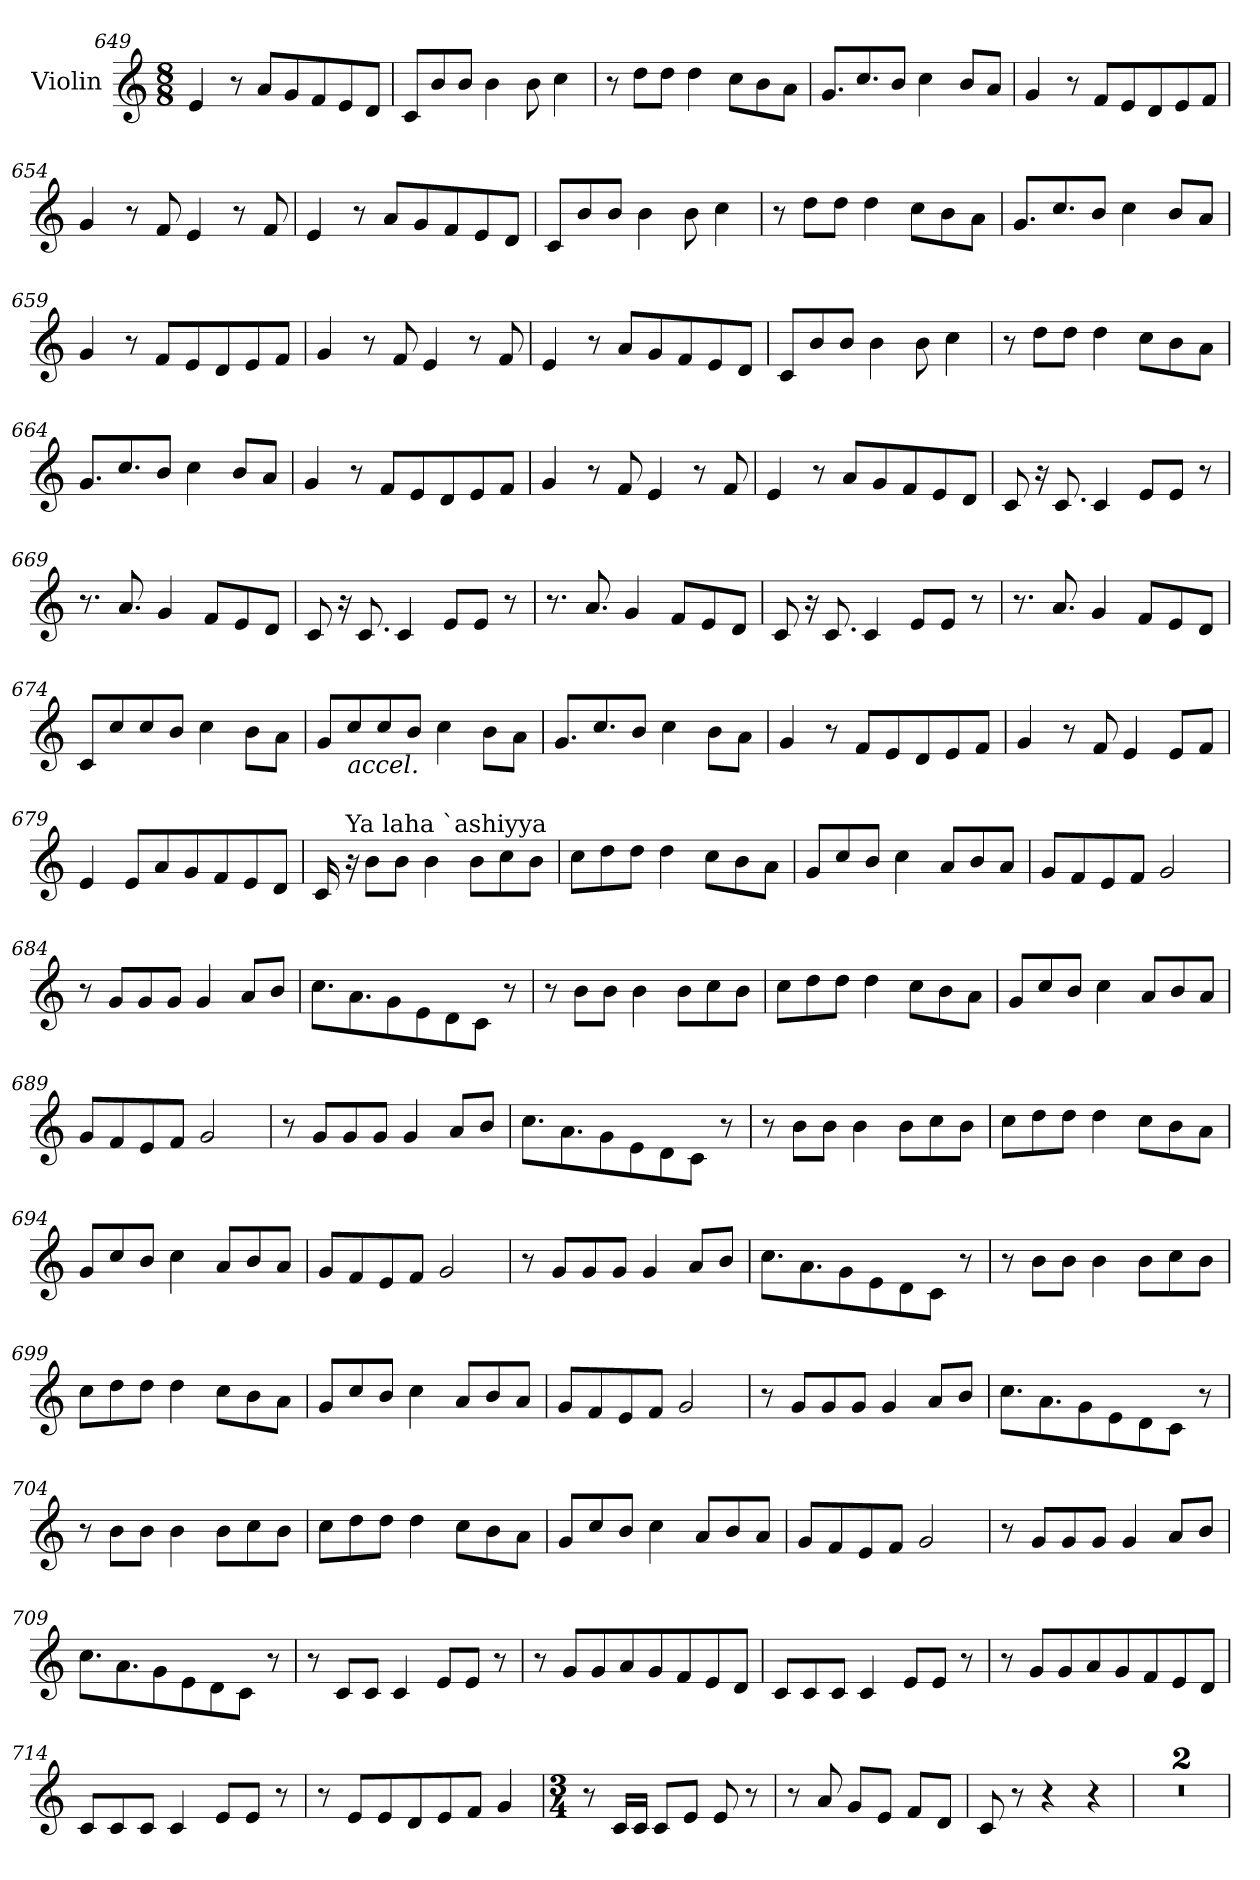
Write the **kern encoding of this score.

**kern
*part1
*staff1
*I"Violin
*clefG2
*k[]
*M8/8
=649
4e/
8r
8a/L
8g/
8f/
8e/
8d/J
=650
8c/L
8b/
8b/J
4b\
8b\
4cc\
!!LO:LB:g=z
=651
8r
8dd\L
8dd\J
4dd\
8cc\L
8b\
8a\J
=652
8.g/L
8.cc/
8b/J
4cc\
8b/L
8a/J
=653
4g/
8r
8f/L
8e/
8d/
8e/
8f/J
=654
4g/
8r
8f/
4e/
8r
8f/
!!LO:LB:g=z
=655
4e/
8r
8a/L
8g/
8f/
8e/
8d/J
=656
8c/L
8b/
8b/J
4b\
8b\
4cc\
=657
8r
8dd\L
8dd\J
4dd\
8cc\L
8b\
8a\J
=658
8.g/L
8.cc/
8b/J
4cc\
8b/L
8a/J
!!LO:LB:g=z
=659
4g/
8r
8f/L
8e/
8d/
8e/
8f/J
=660
4g/
8r
8f/
4e/
8r
8f/
=661
4e/
8r
8a/L
8g/
8f/
8e/
8d/J
=662
8c/L
8b/
8b/J
4b\
8b\
4cc\
!!LO:LB:g=z
=663
8r
8dd\L
8dd\J
4dd\
8cc\L
8b\
8a\J
=664
8.g/L
8.cc/
8b/J
4cc\
8b/L
8a/J
=665
4g/
8r
8f/L
8e/
8d/
8e/
8f/J
=666
4g/
8r
8f/
4e/
8r
8f/
!!LO:LB:g=z
=667
4e/
8r
8a/L
8g/
8f/
8e/
8d/J
=668
8c/
16r
8.c/
4c/
8e/L
8e/J
8r
=669
8.r
8.a/
4g/
8f/L
8e/
8d/J
=670
8c/
16r
8.c/
4c/
8e/L
8e/J
8r
!!LO:PB:g=z
=671
8.r
8.a/
4g/
8f/L
8e/
8d/J
=672
8c/
16r
8.c/
4c/
8e/L
8e/J
8r
=673
8.r
8.a/
4g/
8f/L
8e/
8d/J
=674
8c/L
8cc/
8cc/
8b/J
4cc\
8b\L
8a\J
!!LO:LB:g=z
=675
8g/L
!LO:TX:b:i:t=accel.
8cc/
8cc/
8b/J
4cc\
8b\L
8a\J
=676
8.g/L
8.cc/
8b/J
4cc\
8b\L
8a\J
=677
4g/
8r
8f/L
8e/
8d/
8e/
8f/J
=678
4g/
8r
8f/
4e/
8e/L
8f/J
!!LO:LB:g=z
=679
4e/
8e/L
8a/
8g/
8f/
8e/
8d/J
=680
*MM100
16c/
!LO:TX:a:t=Ya laha `ashiyya
16r
8b\L
8b\J
4b\
8b\L
8cc\
8b\J
=681
8cc\L
8dd\
8dd\J
4dd\
8cc\L
8b\
8a\J
=682
8g/L
8cc/
8b/J
4cc\
8a/L
8b/
8a/J
!!LO:LB:g=z
=683
8g/L
8f/
8e/
8f/J
2g/
=684
8r
8g/L
8g/
8g/J
4g/
8a/L
8b/J
=685
8.cc\L
8.a\
8g\
8e\
8d\
8c\J
8r
=686
8r
8b\L
8b\J
4b\
8b\L
8cc\
8b\J
!!LO:LB:g=z
=687
8cc\L
8dd\
8dd\J
4dd\
8cc\L
8b\
8a\J
=688
8g/L
8cc/
8b/J
4cc\
8a/L
8b/
8a/J
=689
8g/L
8f/
8e/
8f/J
2g/
=690
8r
8g/L
8g/
8g/J
4g/
8a/L
8b/J
!!LO:LB:g=z
=691
8.cc\L
8.a\
8g\
8e\
8d\
8c\J
8r
=692
8r
8b\L
8b\J
4b\
8b\L
8cc\
8b\J
=693
8cc\L
8dd\
8dd\J
4dd\
8cc\L
8b\
8a\J
=694
8g/L
8cc/
8b/J
4cc\
8a/L
8b/
8a/J
=695
8g/L
8f/
8e/
8f/J
2g/
!!LO:LB:g=z
=696
8r
8g/L
8g/
8g/J
4g/
8a/L
8b/J
=697
8.cc\L
8.a\
8g\
8e\
8d\
8c\J
8r
=698
8r
8b\L
8b\J
4b\
8b\L
8cc\
8b\J
=699
8cc\L
8dd\
8dd\J
4dd\
8cc\L
8b\
8a\J
!!LO:LB:g=z
=700
8g/L
8cc/
8b/J
4cc\
8a/L
8b/
8a/J
=701
8g/L
8f/
8e/
8f/J
2g/
=702
8r
8g/L
8g/
8g/J
4g/
8a/L
8b/J
=703
8.cc\L
8.a\
8g\
8e\
8d\
8c\J
8r
!!LO:PB:g=z
=704
8r
8b\L
8b\J
4b\
8b\L
8cc\
8b\J
=705
8cc\L
8dd\
8dd\J
4dd\
8cc\L
8b\
8a\J
=706
8g/L
8cc/
8b/J
4cc\
8a/L
8b/
8a/J
=707
8g/L
8f/
8e/
8f/J
2g/
=708
8r
8g/L
8g/
8g/J
4g/
8a/L
8b/J
!!LO:LB:g=z
=709
8.cc\L
8.a\
8g\
8e\
8d\
8c\J
8r
=710
8r
8c/L
8c/J
4c/
8e/L
8e/J
8r
=711
8r
8g/L
8g/
8a/
8g/
8f/
8e/
8d/J
=712
8c/L
8c/
8c/J
4c/
8e/L
8e/J
8r
!!LO:LB:g=z
=713
8r
8g/L
8g/
8a/
8g/
8f/
8e/
8d/J
=714
8c/L
8c/
8c/J
4c/
8e/L
8e/J
8r
=715
8r
8e/L
8e/
8d/
8e/
8f/J
4g/
=716
*M3/4
*MM70
8r
16c/LL
16c/JJ
8c/L
8e/J
8e/
8r
!!LO:LB:g=z
=717
8r
8a/
8g/L
8e/J
8f/L
8d/J
=718
8c/
8r
4r
4r
=719
2.r
=720
2.r
=
*-
